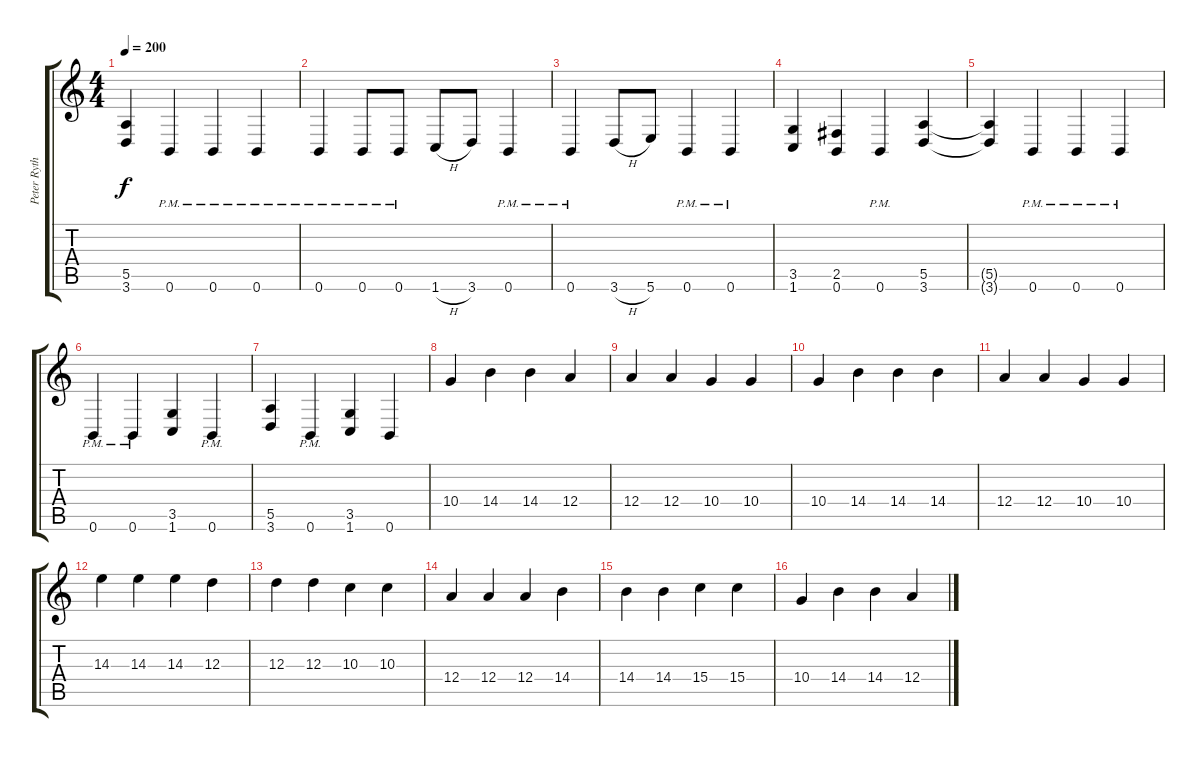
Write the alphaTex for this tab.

\track ("Peter Ryth." "Peter Ryth") {instrument overdrivenguitar}
\staff {score tabs}
\tuning (B3 Gb3 D3 A2 E2 B1) {hide}
\ts (4 4)
\tempo 200
\clef g2
\ks c
(5.5{t} 3.6{t}).4{dy f} 0.6{pm}.4 0.6{pm}.4 0.6{pm}.4 |
0.6{pm}.4 0.6{pm}.8 0.6{pm}.8 1.6{h}.8 3.6.8 0.6{pm}.4 |
0.6{pm}.4 3.6{h}.8 5.6.8 0.6{pm}.4 0.6{pm}.4 |
(3.5 1.6).4 (2.5 0.6).4 0.6{pm}.4 (5.5 3.6).4 |
(5.5{t} 3.6{t}).4 0.6{pm}.4 0.6{pm}.4 0.6{pm}.4 |
0.6{pm}.4 0.6{pm}.4 (3.5 1.6).4 0.6{pm}.4 |
(5.5 3.6).4 0.6{pm}.4 (3.5 1.6).4 0.6.4 |
\section ("" "")
10.4.4 14.4.4 14.4.4 12.4.4 |
12.4.4 12.4.4 10.4.4 10.4.4 |
10.4.4 14.4.4 14.4.4 14.4.4 |
12.4.4 12.4.4 10.4.4 10.4.4 |
14.3.4 14.3.4 14.3.4 12.3.4 |
12.3.4 12.3.4 10.3.4 10.3.4 |
12.4.4 12.4.4 12.4.4 14.4.4 |
14.4.4 14.4.4 15.4.4 15.4.4 |
10.4.4 14.4.4 14.4.4 12.4.4
